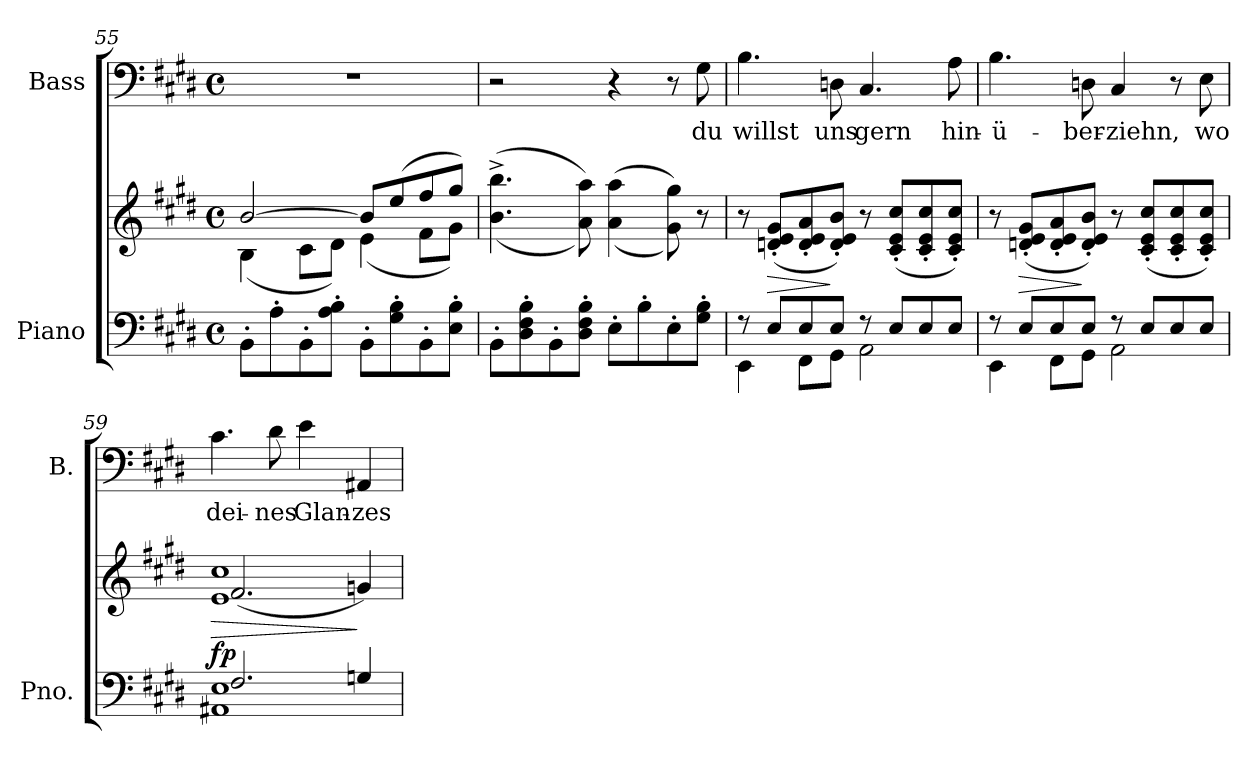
**kern	**kern	**dynam	**kern	**text
*part2	*part2	*part2	*part1	*part1
*staff3	*staff2	*staff2/3	*staff1	*staff1
*I"Piano	*	*	*I"Bass	*
*I'Pno.	*	*	*I'B.	*
*clefF4	*clefG2	*	*clefF4	*
*k[f#c#g#d#]	*k[f#c#g#d#]	*	*k[f#c#g#d#]	*
*E:	*E:	*	*E:	*
*M4/4	*M4/4	*	*M4/4	*
*met(c)	*met(c)	*	*met(c)	*
=55	=55	=55	=55	=55
*	*^	*	*	*
8BB'i\L	[>2bi/	(4Bi\	.	1r	.
8A'i\	.	.	.	.	.
8BB'i\	.	8c#i\L	.	.	.
8Ai\' 8Bi'J	.	8d#i\J)	.	.	.
8BB'i\L	8bi/L]	(4ei\	.	.	.
8G#i\' 8Bi'	(8eei/	.	.	.	.
8BB'i\	8ff#i/	8f#i\L	.	.	.
8Ei\' 8Bi'J	8gg#i/J)	8g#i\J)	.	.	.
*	*v	*v	*	*	*
!!LO:LB:g=z
=56	=56	=56	=56	=56
8BB'i\L	((4.bi\^ 4.bbi^	.	2r	.
8D#i\' 8F#i' 8Bi'	.	.	.	.
8BB'i\	.	.	.	.
8D#i\' 8F#i' 8Bi'J	8ai\ 8aai))	.	.	.
8E'i\L	((4ai\ 4aai	.	4r	.
8B'i\	.	.	.	.
8E'i\	8g#i\ 8gg#i))	.	8r	.
!	!	!	!	!LO:LY:b:color=#000000
8G#i\' 8Bi'J	8r	.	8G#i\	du
=57	=57	=57	=57	=57
*^	*	*	*	*
!	!	!	!	!	!LO:LY:b:color=#000000
8r	4EEi\	8r	.	4.Bi\	willst
!	!	!	!LO:HP:b	!	!
8Ei/L	.	(8dni/' 8ei' 8g#i'L	>	.	.
8Ei/	8FF#i\L	8di/' 8ei' 8ai'	.	.	.
!	!	!	!	!	!LO:LY:b:color=#000000
8Ei/J	8GG#i\J	8di/' 8ei' 8bi'J)	]	8Dni\	uns
!	!	!	!	!	!LO:LY:b:color=#000000
8r	2AAi\	8r	.	4.C#i/	gern
8Ei/L	.	(8c#i/' 8ei' 8cc#i'L	.	.	.
8Ei/	.	8c#i/' 8ei' 8cc#i'	.	.	.
!	!	!	!	!	!LO:LY:b:color=#000000
8Ei/J	.	8c#i/' 8ei' 8cc#i'J)	.	8Ai\	hin-
=58	=58	=58	=58	=58	=58
!	!	!	!	!	!LO:LY:b:color=#000000
8r	4EEi\	8r	.	4.Bi\	-ü-
!	!	!	!LO:HP:b	!	!
8Ei/L	.	(8dni/' 8ei' 8g#i'L	>	.	.
8Ei/	8FF#i\L	8di/' 8ei' 8ai'	.	.	.
!	!	!	!	!	!LO:LY:b:color=#000000
8Ei/J	8GG#i\J	8di/' 8ei' 8bi'J)	]	8Dni\	-ber-
!	!	!	!	!	!LO:LY:b:color=#000000
8r	2AAi\	8r	.	4C#i/	-ziehn,
8Ei/L	.	(8c#i/' 8ei' 8cc#i'L	.	.	.
8Ei/	.	8c#i/' 8ei' 8cc#i'	.	8r	.
!	!	!	!	!	!LO:LY:b:color=#000000
8Ei/J	.	8c#i/' 8ei' 8cc#i'J)	.	8Ei\	wo
=59	=59	=59	=59	=59	=59
*	*	*^	*	*	*
!	!	!	!	!LO:HP:b	!	!
!	!	!	!	!	!	!LO:LY:b:color=#000000
1AA#Xi 1Ei	2.F#i/	1ei 1cc#i	(2.f#i/	> fp	4.c#i\	dei-
!	!	!	!	!	!	!LO:LY:b:color=#000000
.	.	.	.	.	8d#i\	-nes
!	!	!	!	!	!	!LO:LY:b:color=#000000
.	.	.	.	.	4ei\	Glan-
!	!	!	!	!	!	!LO:LY:b:color=#000000
.	4Gni/	.	4gni/)	]	4AA#Xi/	-zes
*v	*v	*	*	*	*	*
*	*v	*v	*	*	*
=	=	=	=	=
*-	*-	*-	*-	*-
